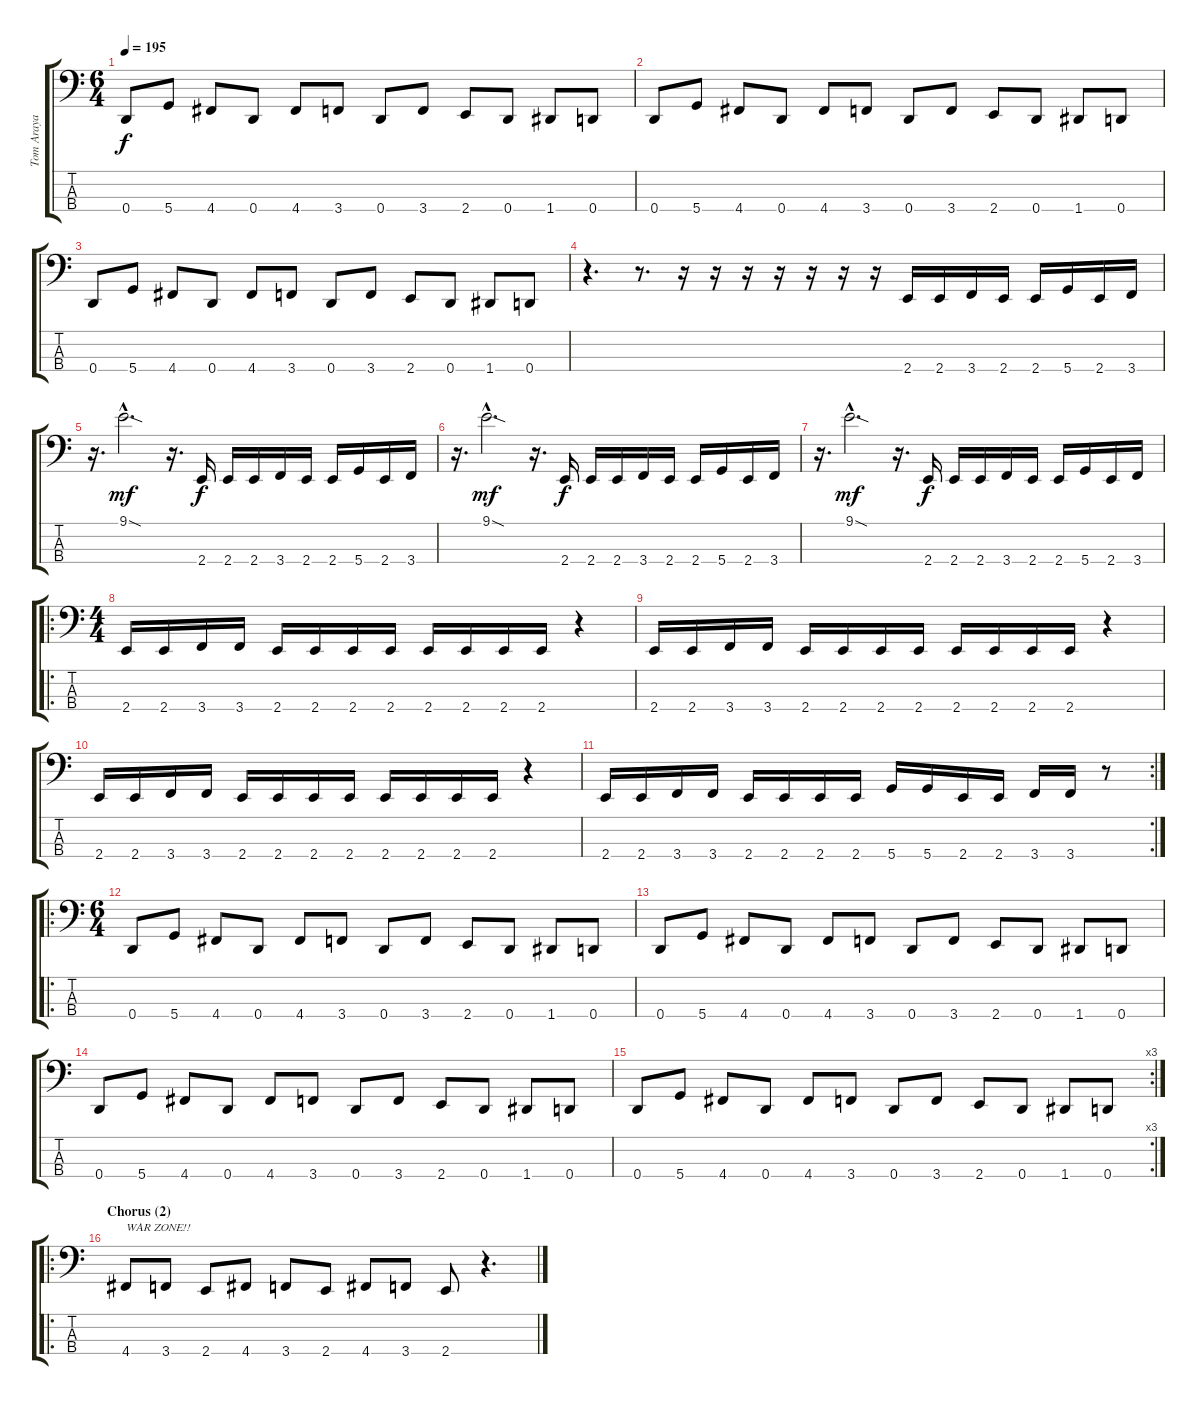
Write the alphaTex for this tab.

\track ("Tom Araya" "Tom Araya") {instrument electricbasspick}
\staff {score tabs}
\tuning (G2 D2 A1 D1) {hide}
\ts (6 4)
\tempo 195
\clef f4
\ks c
0.4.8{dy f} 5.4.8 4.4.8 0.4.8 4.4.8 3.4.8 0.4.8 3.4.8 2.4.8 0.4.8 1.4.8 0.4.8 |
0.4.8 5.4.8 4.4.8 0.4.8 4.4.8 3.4.8 0.4.8 3.4.8 2.4.8 0.4.8 1.4.8 0.4.8 |
0.4.8 5.4.8 4.4.8 0.4.8 4.4.8 3.4.8 0.4.8 3.4.8 2.4.8 0.4.8 1.4.8 0.4.8 |
r.4{d} r.8{d} r.16 r.16 r.16 r.16 r.16 r.16 r.16 2.4.16 2.4.16 3.4.16 2.4.16 2.4.16 5.4.16 2.4.16 3.4.16 |
r.16{d} 9.1{sod hac}.2{d dy mf} r.16{d} 2.4.16{dy f} 2.4.16 2.4.16 3.4.16 2.4.16 2.4.16 5.4.16 2.4.16 3.4.16 |
r.16{d} 9.1{sod hac}.2{d dy mf} r.16{d} 2.4.16{dy f} 2.4.16 2.4.16 3.4.16 2.4.16 2.4.16 5.4.16 2.4.16 3.4.16 |
r.16{d} 9.1{sod hac}.2{d dy mf} r.16{d} 2.4.16{dy f} 2.4.16 2.4.16 3.4.16 2.4.16 2.4.16 5.4.16 2.4.16 3.4.16 |
\ro
\ts (4 4)
2.4.16 2.4.16 3.4.16 3.4.16 2.4.16 2.4.16 2.4.16 2.4.16 2.4.16 2.4.16 2.4.16 2.4.16 r.4 |
2.4.16 2.4.16 3.4.16 3.4.16 2.4.16 2.4.16 2.4.16 2.4.16 2.4.16 2.4.16 2.4.16 2.4.16 r.4 |
2.4.16 2.4.16 3.4.16 3.4.16 2.4.16 2.4.16 2.4.16 2.4.16 2.4.16 2.4.16 2.4.16 2.4.16 r.4 |
\rc 2
2.4.16 2.4.16 3.4.16 3.4.16 2.4.16 2.4.16 2.4.16 2.4.16 5.4.16 5.4.16 2.4.16 2.4.16 3.4.16 3.4.16 r.8 |
\ro
\ts (6 4)
0.4.8 5.4.8 4.4.8 0.4.8 4.4.8 3.4.8 0.4.8 3.4.8 2.4.8 0.4.8 1.4.8 0.4.8 |
0.4.8 5.4.8 4.4.8 0.4.8 4.4.8 3.4.8 0.4.8 3.4.8 2.4.8 0.4.8 1.4.8 0.4.8 |
0.4.8 5.4.8 4.4.8 0.4.8 4.4.8 3.4.8 0.4.8 3.4.8 2.4.8 0.4.8 1.4.8 0.4.8 |
\rc 3
0.4.8 5.4.8 4.4.8 0.4.8 4.4.8 3.4.8 0.4.8 3.4.8 2.4.8 0.4.8 1.4.8 0.4.8 |
\ro
\section ("" "Chorus (2)")
4.4.8{txt "WAR ZONE!!"} 3.4.8 2.4.8 4.4.8 3.4.8 2.4.8 4.4.8 3.4.8 2.4.8 r.4{d}
